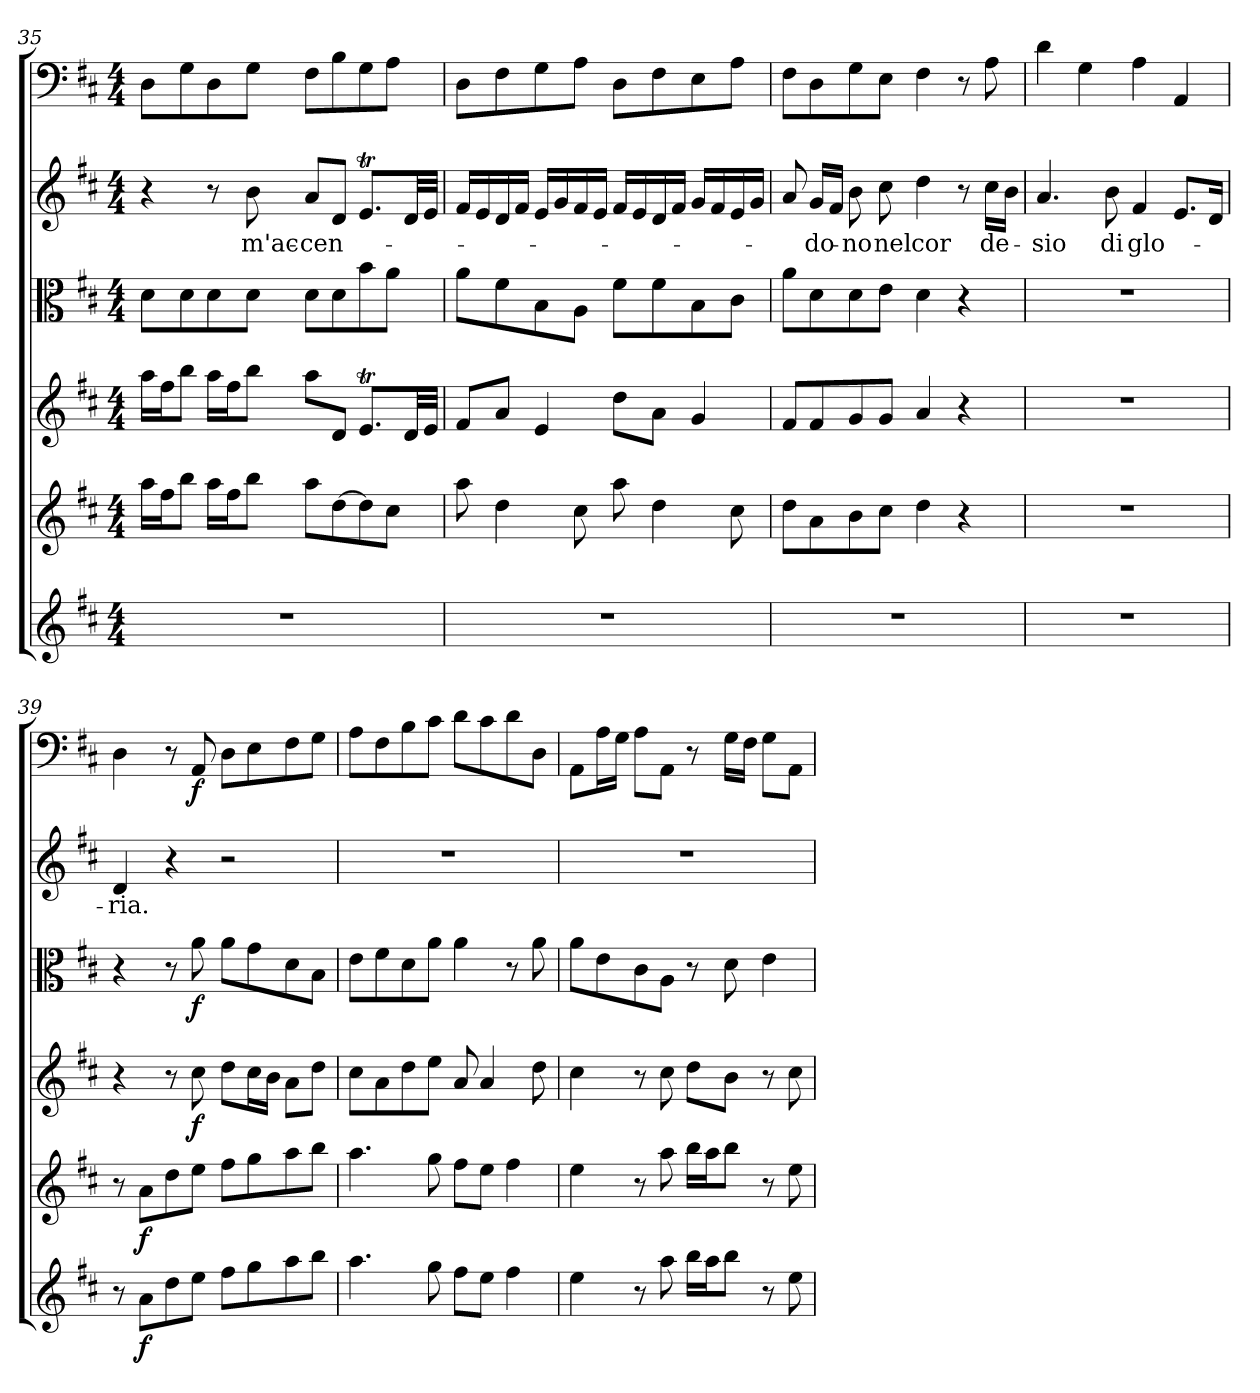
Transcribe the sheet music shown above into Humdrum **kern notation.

**kern	**dynam	**kern	**dynam	**kern	**dynam	**kern	**dynam	**kern	**text	**kern	**dynam
*part6	*part6	*part5	*part5	*part4	*part4	*part3	*part3	*part2	*part2	*part1	*part1
*staff6	*staff6	*staff5	*staff5	*staff4	*staff4	*staff3	*staff3	*staff2	*staff2	*staff1	*staff1
*clefG2	*	*clefG2	*	*clefG2	*	*clefC3	*	*clefG2	*	*clefF4	*
*k[f#c#]	*	*k[f#c#]	*	*k[f#c#]	*	*k[f#c#]	*	*k[f#c#]	*	*k[f#c#]	*
*D:	*	*D:	*	*D:	*	*D:	*	*D:	*	*D:	*
*M4/4	*	*M4/4	*	*M4/4	*	*M4/4	*	*M4/4	*	*M4/4	*
=35	=35	=35	=35	=35	=35	=35	=35	=35	=35	=35	=35
1r	.	16aa\LL	.	16aa\LL	.	8d\L	.	4r	.	8D\L	.
.	.	16ff#\J	.	16ff#\J	.	.	.	.	.	.	.
.	.	8bb\J	.	8bb\J	.	8d\	.	.	.	8G\	.
.	.	16aa\LL	.	16aa\LL	.	8d\	.	8r	.	8D\	.
.	.	16ff#\J	.	16ff#\J	.	.	.	.	.	.	.
.	.	8bb\J	.	8bb\J	.	8d\J	.	8b\	m'ac-	8G\J	.
.	.	8aa\L	.	8aa\L	.	8d\L	.	8a/L	-cen-	8F#\L	.
.	.	[8dd\	.	8d/J	.	8d\	.	8d/J	.	8B\	.
.	.	8dd\]	.	8.eT/L	.	8b\	.	8.eT/L	.	8G\	.
.	.	8cc#\J	.	.	.	8a\J	.	.	.	8A\J	.
.	.	.	.	32d/LL	.	.	.	32d/LL	.	.	.
.	.	.	.	32e/JJJ	.	.	.	32e/JJJ	.	.	.
=36	=36	=36	=36	=36	=36	=36	=36	=36	=36	=36	=36
1r	.	8aa\	.	8f#/L	.	8a\L	.	16f#/LL	.	8D\L	.
.	.	.	.	.	.	.	.	16e/	.	.	.
.	.	4dd\	.	8a/J	.	8f#\	.	16d/	.	8F#\	.
.	.	.	.	.	.	.	.	16f#/JJ	.	.	.
.	.	.	.	4e/	.	8B\	.	16e/LL	.	8G\	.
.	.	.	.	.	.	.	.	16g/	.	.	.
.	.	8cc#\	.	.	.	8A\J	.	16f#/	.	8A\J	.
.	.	.	.	.	.	.	.	16e/JJ	.	.	.
.	.	8aa\	.	8dd\L	.	8f#\L	.	16f#/LL	.	8D\L	.
.	.	.	.	.	.	.	.	16e/	.	.	.
.	.	4dd\	.	8a\J	.	8f#\	.	16d/	.	8F#\	.
.	.	.	.	.	.	.	.	16f#/JJ	.	.	.
.	.	.	.	4g/	.	8B\	.	16g/LL	.	8E\	.
.	.	.	.	.	.	.	.	16f#/	.	.	.
.	.	8cc#\	.	.	.	8c#\J	.	16e/	.	8A\J	.
.	.	.	.	.	.	.	.	16g/JJ	.	.	.
=37	=37	=37	=37	=37	=37	=37	=37	=37	=37	=37	=37
1r	.	8dd\L	.	8f#/L	.	8a\L	.	8a/	.	8F#\L	.
.	.	8a\	.	8f#/	.	8d\	.	16g/LL	-do-	8D\	.
.	.	.	.	.	.	.	.	16f#/JJ	.	.	.
.	.	8b\	.	8g/	.	8d\	.	8b\	-no	8G\	.
.	.	8cc#\J	.	8g/J	.	8e\J	.	8cc#\	nel	8E\J	.
.	.	4dd\	.	4a/	.	4d\	.	4dd\	cor	4F#\	.
.	.	4r	.	4r	.	4r	.	8r	.	8r	.
.	.	.	.	.	.	.	.	16cc#\LL	de-	8A\	.
.	.	.	.	.	.	.	.	16b\JJ	.	.	.
=38	=38	=38	=38	=38	=38	=38	=38	=38	=38	=38	=38
1r	.	1r	.	1r	.	1r	.	4.a/	-sio	4d\	.
.	.	.	.	.	.	.	.	.	.	4G\	.
.	.	.	.	.	.	.	.	8b\	di	.	.
.	.	.	.	.	.	.	.	4f#/	glo-	4A\	.
.	.	.	.	.	.	.	.	8.e/L	.	4AA/	.
.	.	.	.	.	.	.	.	16d/Jk	.	.	.
=39	=39	=39	=39	=39	=39	=39	=39	=39	=39	=39	=39
8r	.	8r	.	4r	.	4r	.	4d/	-ria.	4D\	.
8a\L	f	8a\L	f	.	.	.	.	.	.	.	.
8dd\	.	8dd\	.	8r	.	8r	.	4r	.	8r	.
8ee\J	.	8ee\J	.	8cc#\	f	8a\	f	.	.	8AA/	f
8ff#\L	.	8ff#\L	.	8dd\L	.	8a\L	.	2r	.	8D\L	.
8gg\	.	8gg\	.	16cc#\L	.	8g\	.	.	.	8E\	.
.	.	.	.	16b\JJ	.	.	.	.	.	.	.
8aa\	.	8aa\	.	8a\L	.	8d\	.	.	.	8F#\	.
8bb\J	.	8bb\J	.	8dd\J	.	8B\J	.	.	.	8G\J	.
=40	=40	=40	=40	=40	=40	=40	=40	=40	=40	=40	=40
4.aa\	.	4.aa\	.	8cc#\L	.	8e\L	.	1r	.	8A\L	.
.	.	.	.	8a\	.	8f#\	.	.	.	8F#\	.
.	.	.	.	8dd\	.	8d\	.	.	.	8B\	.
8gg\	.	8gg\	.	8ee\J	.	8a\J	.	.	.	8c#\J	.
8ff#\L	.	8ff#\L	.	8a/	.	4a\	.	.	.	8d\L	.
8ee\J	.	8ee\J	.	4a/	.	.	.	.	.	8c#\	.
4ff#\	.	4ff#\	.	.	.	8r	.	.	.	8d\	.
.	.	.	.	8dd\	.	8a\	.	.	.	8D\J	.
=41	=41	=41	=41	=41	=41	=41	=41	=41	=41	=41	=41
4ee\	.	4ee\	.	4cc#\	.	8a\L	.	1r	.	8AA\L	.
.	.	.	.	.	.	8e\	.	.	.	16A\L	.
.	.	.	.	.	.	.	.	.	.	16G\JJ	.
8r	.	8r	.	8r	.	8c#\	.	.	.	8A\L	.
8aa\	.	8aa\	.	8cc#\	.	8A\J	.	.	.	8AA\J	.
16bb\LL	.	16bb\LL	.	8dd\L	.	8r	.	.	.	8r	.
16aa\J	.	16aa\J	.	.	.	.	.	.	.	.	.
8bb\J	.	8bb\J	.	8b\J	.	8d\	.	.	.	16G\LL	.
.	.	.	.	.	.	.	.	.	.	16F#\JJ	.
8r	.	8r	.	8r	.	4e\	.	.	.	8G\L	.
8ee\	.	8ee\	.	8cc#\	.	.	.	.	.	8AA\J	.
=	=	=	=	=	=	=	=	=	=	=	=
*-	*-	*-	*-	*-	*-	*-	*-	*-	*-	*-	*-
